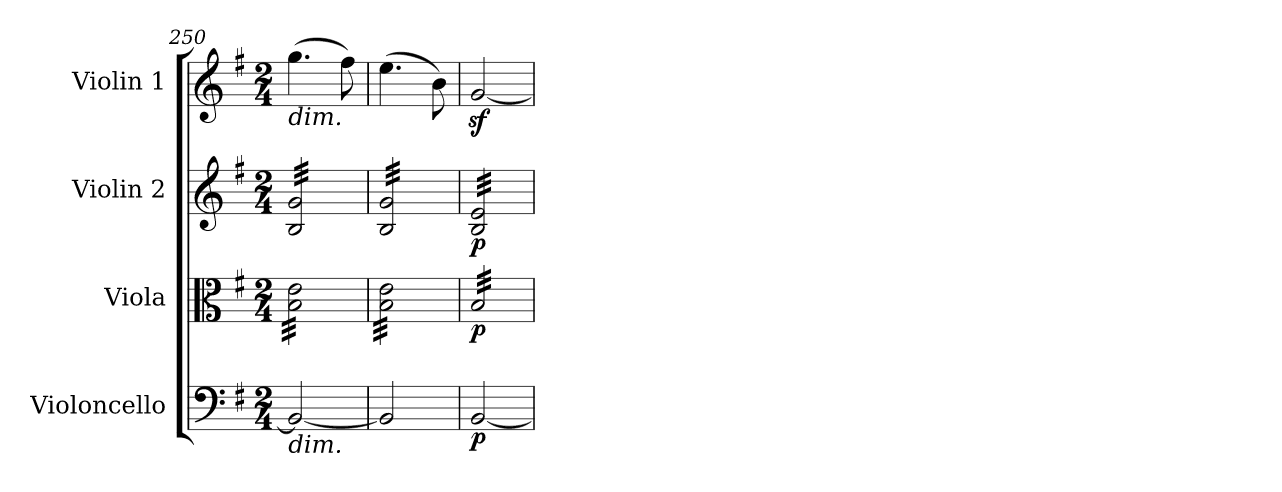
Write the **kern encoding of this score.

**kern	**dynam	**kern	**dynam	**kern	**dynam	**kern
*part4	*part4	*part3	*part3	*part2	*part2	*part1
*staff4	*staff4	*staff3	*staff3	*staff2	*staff2	*staff1
*I"Violoncello	*	*I"Viola	*	*I"Violin 2	*	*I"Violin 1
*I'Vc	*	*I'Vla	*	*I'Vln	*	*I'Vln
!!LO:LB:g=z
*clefF4	*	*clefC3	*	*clefG2	*	*clefG2
*k[f#]	*	*k[f#]	*	*k[f#]	*	*k[f#]
*M2/4	*	*M2/4	*	*M2/4	*	*M2/4
=250	=250	=250	=250	=250	=250	=250
!	!	!	!	!	!	!LO:TX:b:i:t=dim.
!	!	!	!	!LO:TX:b:i:t=dim.	!	!
!	!	!LO:TX:b:i:t=dim.	!	!	!	!
!LO:TX:b:i:t=dim.	!	!	!	!	!	!
*	*	*tremolo	*	*	*	*
*	*	*	*	*tremolo	*	*
2BB/_	.	32B\ 32e\LLL	.	32B/ 32g/LLL	.	(4.gg\
.	.	32B\ 32e\	.	32B/ 32g/	.	.
.	.	32B\ 32e\	.	32B/ 32g/	.	.
.	.	32B\ 32e\	.	32B/ 32g/	.	.
.	.	32B\ 32e\	.	32B/ 32g/	.	.
.	.	32B\ 32e\	.	32B/ 32g/	.	.
.	.	32B\ 32e\	.	32B/ 32g/	.	.
.	.	32B\ 32e\	.	32B/ 32g/	.	.
.	.	32B\ 32e\	.	32B/ 32g/	.	.
.	.	32B\ 32e\	.	32B/ 32g/	.	.
.	.	32B\ 32e\	.	32B/ 32g/	.	.
.	.	32B\ 32e\	.	32B/ 32g/	.	.
.	.	32B\ 32e\	.	32B/ 32g/	.	8ff#\)
.	.	32B\ 32e\	.	32B/ 32g/	.	.
.	.	32B\ 32e\	.	32B/ 32g/	.	.
.	.	32B\ 32e\JJJ	.	32B/ 32g/JJJ	.	.
=251	=251	=251	=251	=251	=251	=251
2BB/]	.	32B\ 32e\LLL	.	32B/ 32g/LLL	.	(4.ee\
.	.	32B\ 32e\	.	32B/ 32g/	.	.
.	.	32B\ 32e\	.	32B/ 32g/	.	.
.	.	32B\ 32e\	.	32B/ 32g/	.	.
.	.	32B\ 32e\	.	32B/ 32g/	.	.
.	.	32B\ 32e\	.	32B/ 32g/	.	.
.	.	32B\ 32e\	.	32B/ 32g/	.	.
.	.	32B\ 32e\	.	32B/ 32g/	.	.
.	.	32B\ 32e\	.	32B/ 32g/	.	.
.	.	32B\ 32e\	.	32B/ 32g/	.	.
.	.	32B\ 32e\	.	32B/ 32g/	.	.
.	.	32B\ 32e\	.	32B/ 32g/	.	.
.	.	32B\ 32e\	.	32B/ 32g/	.	8b\)
.	.	32B\ 32e\	.	32B/ 32g/	.	.
.	.	32B\ 32e\	.	32B/ 32g/	.	.
.	.	32B\ 32e\JJJ	.	32B/ 32g/JJJ	.	.
=252	=252	=252	=252	=252	=252	=252
!	!LO:DY:b	!	!LO:DY:b	!	!LO:DY:b	!
[2BB/	p	32B/LLL	p	32B/ 32e/LLL	p	[2gz</
.	.	32B/	.	32B/ 32e/	.	.
.	.	32B/	.	32B/ 32e/	.	.
.	.	32B/	.	32B/ 32e/	.	.
.	.	32B/	.	32B/ 32e/	.	.
.	.	32B/	.	32B/ 32e/	.	.
.	.	32B/	.	32B/ 32e/	.	.
.	.	32B/	.	32B/ 32e/	.	.
.	.	32B/	.	32B/ 32e/	.	.
.	.	32B/	.	32B/ 32e/	.	.
.	.	32B/	.	32B/ 32e/	.	.
.	.	32B/	.	32B/ 32e/	.	.
.	.	32B/	.	32B/ 32e/	.	.
.	.	32B/	.	32B/ 32e/	.	.
.	.	32B/	.	32B/ 32e/	.	.
.	.	32B/JJJ	.	32B/ 32e/JJJ	.	.
*	*	*	*	*Xtremolo	*	*
*	*	*Xtremolo	*	*	*	*
=	=	=	=	=	=	=
*-	*-	*-	*-	*-	*-	*-
